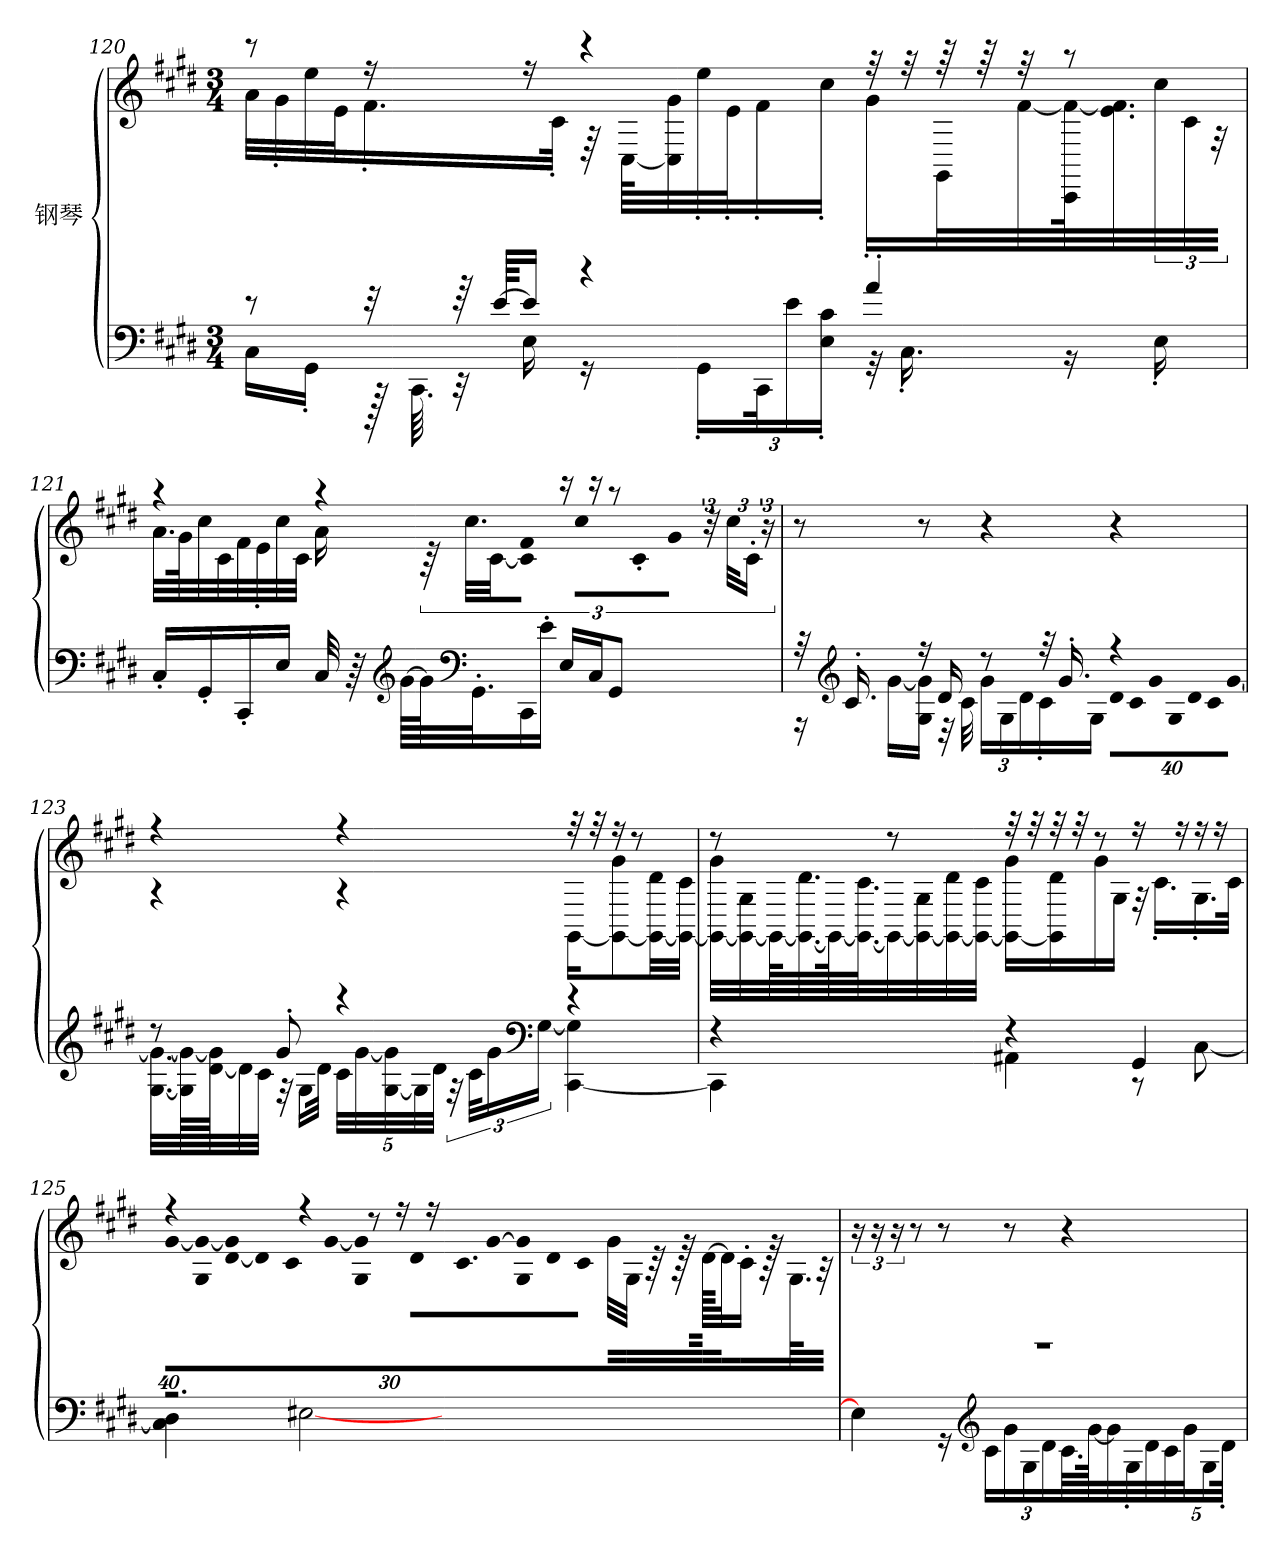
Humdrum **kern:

**kern	**kern
*part1	*part1
*staff2	*staff1
*I"钢琴	*
!!LO:LB:g=z
*clefF4	*clefG2
*k[f#c#g#d#]	*k[f#c#g#d#]
*M3/4	*M3/4
=120	=120
*^	*^
8r	16C#\LL	8r	32a\LLL
.	.	.	32g#'\
.	16GG#'\JJ	.	32ee\
.	.	.	32e\J
32r	128r	16r	16.f#'\
.	64.CC#\	.	.
64r	32r	.	.
[64e/KKLL	.	.	.
16e/JJ]	16E\	16r	.
.	.	.	32c#'\JJk
4r	16r	4r	64r
.	.	.	[64C#\KLLL
.	.	.	32C#\] 32g#\
.	16GG#'\LL	.	32ee'\
.	.	.	32e'\J
*	*Xbrackettup	*	*
.	48CC#\K	.	16f#'\
.	24e\	.	.
.	16E\' 16c#\'JJ	.	16cc#'\JJ
4a'/	32r	32r	16g#'\LL
.	16.C#'\	32r	.
.	.	64r	32GG#\L
.	.	64r	.
.	.	32r	[32f#\
.	16r	8r	64CC#\ 64f#\_K
.	.	.	32.e\ 32.f#\]
.	16E'\	.	48cc#\
.	.	.	48c#\JJJ
.	.	.	48r
*v	*v	*	*
!!LO:LB:g=z	!!
=121	=121	=121
16C#'/LL	4r	32.a\LLL
.	.	64g#\K
16GG#'/	.	32cc#\
.	.	32c#\
16CC#'/	.	32f#\
.	.	32e'\
16E/JJ	.	32cc#\
.	.	32c#\JJJ
32C#/	4r	16a\
64r	.	.
*clefG2	*	*
[64g#\LLLL	.	.
64g#\J]	.	96r
.	.	48.cc#\LLL
*clefF4	*	*
32.GG#'\J	.	.
.	.	[48c#\JJ
16CC#\	.	8c#\] 8f#\J
16e'\JJ	.	.
16E/LL	16r	32cc#\KLL
.	.	16c#'\
16C#/J	16r	.
.	.	32g#\JJk
8GG#/J	8r	48r
.	.	48cc#\KLL
.	.	24c#'\JJ
.	.	24r
*	*v	*v
!!LO:LB:g=z
=122	=122
*^	*
32r	16r	8r
*clefG2	*	*
16.c#'/	.	.
.	[16g#\LL	.
16r	16G#\ 16g#\]JJ	8r
16d#/	32r	.
.	32c#\	.
8r	24g#\LL	4r
.	24G#\	.
.	24d#\	.
32r	16c#'\	.
16.g#'/	.	.
.	16G#\JJ	.
!	!LO:N:vis=32	!
4r	640%23d#\LLL	4r
!	!LO:N:vis=32	!
.	640%23c#\	.
!	!LO:N:vis=32	!
.	640%23g#\	.
!	!LO:N:vis=32	!
.	640%23G#\	.
!	!LO:N:vis=32	!
.	640%23d#\	.
!	!LO:N:vis=32	!
.	640%23c#\	.
!	!LO:N:vis=32	!
.	[640%23g#\JJJ	.
640ryy	.	640ryy
!!LO:PB:g=z
=123	=123	=123
*	*	*^
8r	[32.G#\ 32.g#\_LLL	4r	4r
.	128G#\] 128g#\_LL	.	.
.	[128d#\ 128g#\]JJ	.	.
.	32d#\]	.	.
.	32c#\JJJ	.	.
8g#'/	32r	.	.
.	16G#\LL	.	.
.	32d#\JJk	.	.
4r	40c#\LLL	4r	4r
.	[40g#\	.	.
.	[40G#\ 40g#\]	.	.
.	40G#\]	.	.
.	40d#\JJJ	.	.
*	*brackettup	*	*
.	48r	.	.
.	48c#\KLL	.	.
.	24g#\	.	.
*clefF4	*	*	*
.	[24G#\JJ	.	.
4r	[4CC#\ 4G#\]	32r	[16GG#\KL
.	.	32r	.
.	.	16r	8GG#\_ 8g#\
.	.	8r	.
.	.	.	32GG#\_ 32d#\LL
.	.	.	32GG#\_ 32c#\JJJ
!!LO:LB:g=z	!!
=124	=124	=124	=124
4r	4CC#\]	8r	32GG#\_ 32g#\LLL
.	.	.	32GG#\_ 32G#\
.	.	.	128GG#\KL_
.	.	.	64.GG#\_ 64.d#\
.	.	.	128GG#\K_
.	.	.	64.GG#\_ 64.c#\J
.	.	8r	32GG#\_
.	.	.	32GG#\_ 32G#\
.	.	.	32GG#\_ 32d#\
.	.	.	32GG#\_ 32c#\JJJ
4r	4AA#X\	32r	16GG#\_ 16g#\LL
.	.	32r	.
.	.	32r	16GG#\] 16d#\
.	.	32r	.
.	.	8r	16g#\
.	.	.	16G#\JJ
4GG#/	8r	16r	32r
.	.	.	16.c#'\LL
.	.	16r	.
.	[8C#\	16r	16.G#'\
.	.	16r	.
.	.	.	32c#\JJk
!!LO:LB:g=z	!!
=125	=125	=125	=125
*	*	*	*Xbrackettup
!	!	!	!LO:N:vis=32
2.r	4C#\] 4D#\	4r	[640%23g#\LLL
!	!	!	!LO:N:vis=256%9
.	.	.	960%17G#\ 960%17g#\_L
!	!	!	!LO:N:vis=256%9
.	.	.	[960%17d#\ 960%17g#\]J
!	!	!	!LO:N:vis=32
.	.	.	640%23d#\]
!	!	!	!LO:N:vis=32
.	.	.	640%23c#\
!	!	!	!LO:N:vis=32
.	.	.	[640%23g#\J
!	!	!	!LO:N:vis=16
.	.	.	1920%137G#\ 1920%137g#\]JJ
.	[2E#X\	4r	.
!	!	!	!LO:N:vis=32
.	.	.	640%23d#\LLL
!	!	!	!LO:N:vis=32.
.	.	.	1920%103c#\
!	!	!	!LO:N:vis=256%9
.	.	.	[960%17g#\JK
!	!	!	!LO:N:vis=16
.	.	.	1920%137G#\ 1920%137g#\]
!	!	!	!LO:N:vis=32
.	.	.	640%23d#\L
!	!	!	!LO:N:vis=32
.	.	.	640%23c#\JJJ
.	.	8r	.
.	.	.	32g#\LLL
.	.	.	32G#\JJJ
.	.	.	64r
.	.	.	128r
.	.	.	[128d#\KKLLL
.	.	.	32d#\J]
.	.	16r	.
.	.	.	16c#'\JJ
.	.	16r	.
.	.	.	128r
.	.	.	64.G#\
.	.	.	32r
960ryy	960ryy	960ryy	.
*	*	*v	*v
!!LO:LB:g=z
=126	=126	=126
*	*	*brackettup
2.r	4E#\]	24r
.	.	24r
.	.	24r
.	.	8r
.	16r	8r
*clefG2	*	*
.	16c#\LL	.
*	*Xbrackettup	*
.	24g#\	8r
.	24G#\	.
.	24d#\	.
.	64.c#\LL	4r
.	[128g#\JK	.
.	32g#\]	.
.	32G#'\	.
.	32d#\	.
.	40c#\	.
.	40g#\J	.
.	20G#\	.
.	40d#'\JJk	.
*v	*v	*
=	=
*-	*-
